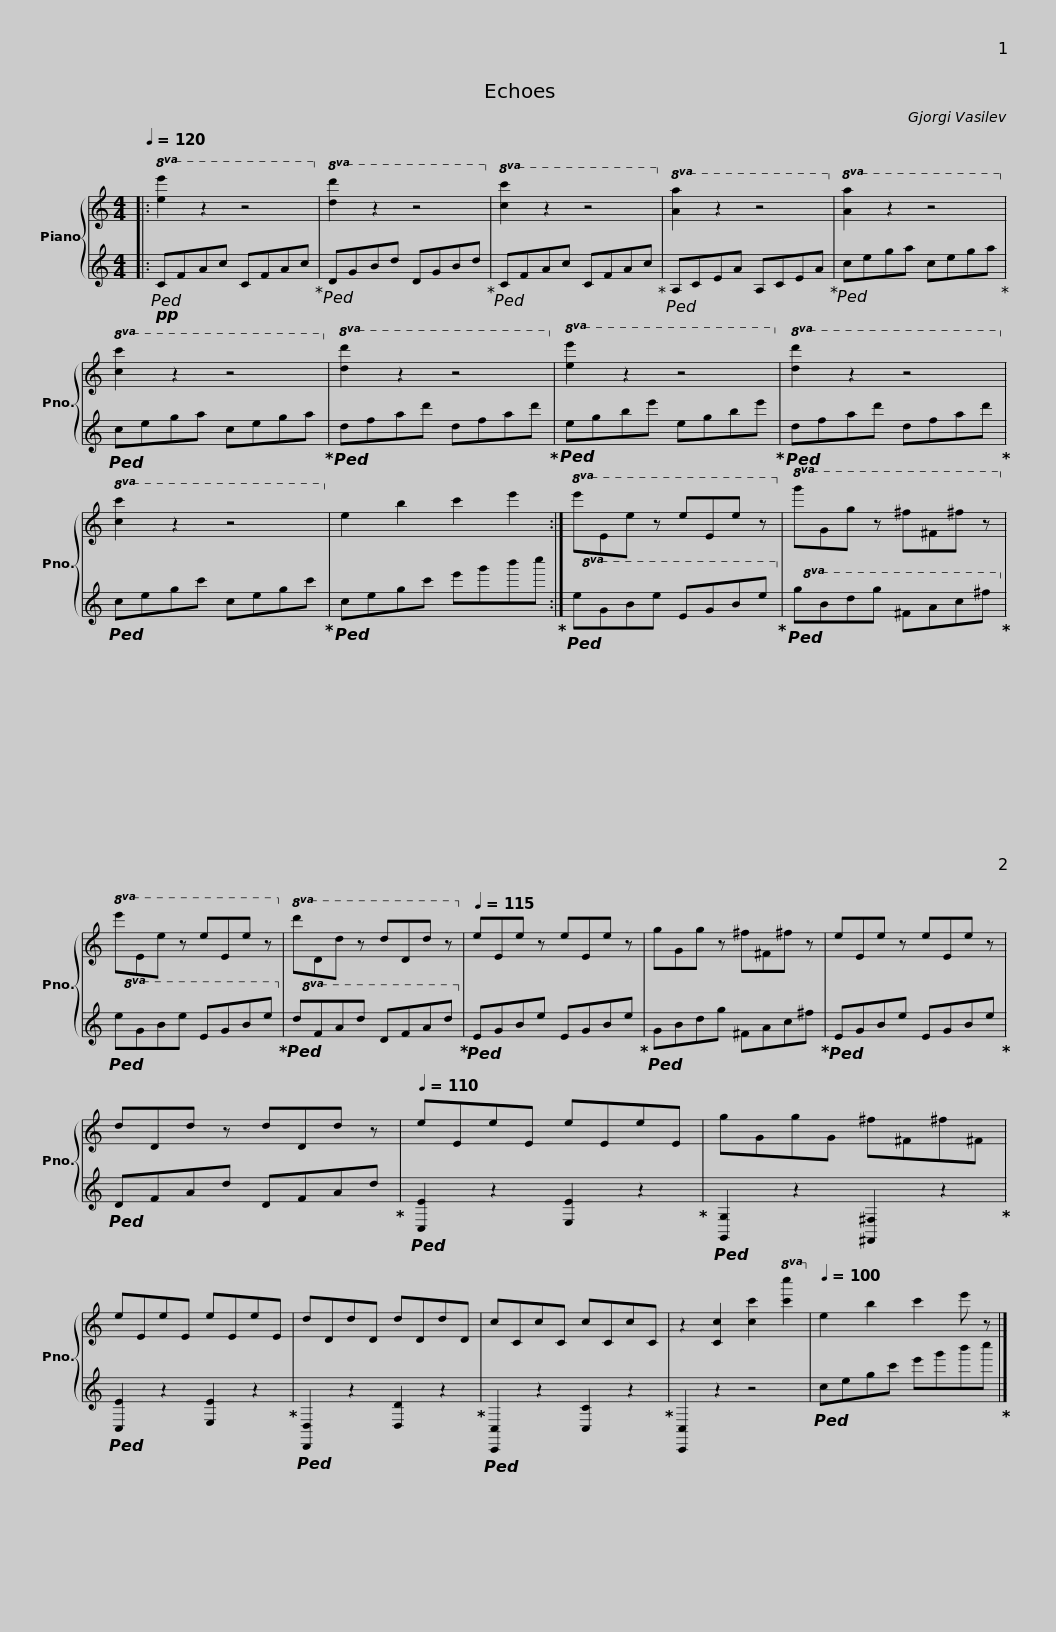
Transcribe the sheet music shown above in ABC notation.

X:1
%%score { 1 | 2 }
L:1/8
Q:1/4=120
M:4/4
I:linebreak $
K:C
V:1 treble
V:2 treble
V:1
|:!8va(! [ee']2 z2 z4!8va)! |!8va(! [dd']2 z2 z4!8va)! |!8va(! [cc']2 z2 z4!8va)! |!8va(! [Aa]2 z2 z4!8va)! |!8va(! [Aa]2 z2 z4!8va)! |$ %5
!8va(! [cc']2 z2 z4!8va)! |!8va(! [dd']2 z2 z4!8va)! |!8va(! [ee']2 z2 z4!8va)! |!8va(! [dd']2 z2 z4!8va)! |!8va(! [cc']2 z2 z4!8va)! |$ %10
 e2 b2 c'2 e'2 :|!8va(! e'ee' z e'ee' z!8va)! |!8va(! g'gg' z ^f'^f^f' z!8va)! |!8va(! e'ee' z e'ee' z!8va)! |!8va(! d'dd' z d'dd' z!8va)! |$ %15
[Q:1/4=115] eEe z eEe z | gGg z ^f^F^f z | eEe z eEe z | dDd z dDd z |[Q:1/4=110] eEeE eEeE |$ %20
 gGgG ^f^F^f^F | eEeE eEeE | dDdD dDdD | cCcC cCcC | z2 [Cc]2 [cc']2!8va(! [c'c'']2!8va)! |$ %25
[Q:1/4=100] e2 b2 c'2 e' z |] %26
V:2
|:!pp!!ped! CFAc CFAc!ped-up! |!ped! DGBd DGBd!ped-up! |!ped! CFAc CFAc!ped-up! |!ped! A,CEA A,CEA!ped-up! |!ped! cega cega!ped-up! |$ %5
!ped! cega cega!ped-up! |!ped! dfad' dfad'!ped-up! |!ped! egbe' egbe'!ped-up! |!ped! dfad' dfad'!ped-up! |!ped! cegc' cegc'!ped-up! |$ %10
!ped! cegc' e'g'b'c''!ped-up! :|!ped!!8va(! egbe' egbe'!ped-up!!8va)! |!ped!!8va(! gbd'g' ^fac'^f'!ped-up!!8va)! |!ped!!8va(! egbe' egbe'!ped-up!!8va)! |!ped!!8va(! dfad' dfad'!ped-up!!8va)! |$ %15
!ped! EGBe EGBe!ped-up! |!ped! GBdg ^FAc^f!ped-up! |!ped! EGBe EGBe!ped-up! |!ped! DFAd DFAd!ped-up! |!ped! [C,E]2 z2 [E,E]2 z2!ped-up! |$ %20
!ped! [G,,G,]2 z2 [^F,,^F,]2 z2!ped-up! |!ped! [C,E]2 z2 [E,E]2 z2!ped-up! |!ped! [D,,D,]2 z2 [D,D]2 z2!ped-up! |!ped! [C,,C,]2 z2 [C,C]2 z2!ped-up! | [C,,C,]2 z2 z4 |$ %25
!ped! cegc' e'g'b'c''!ped-up! |] %26
